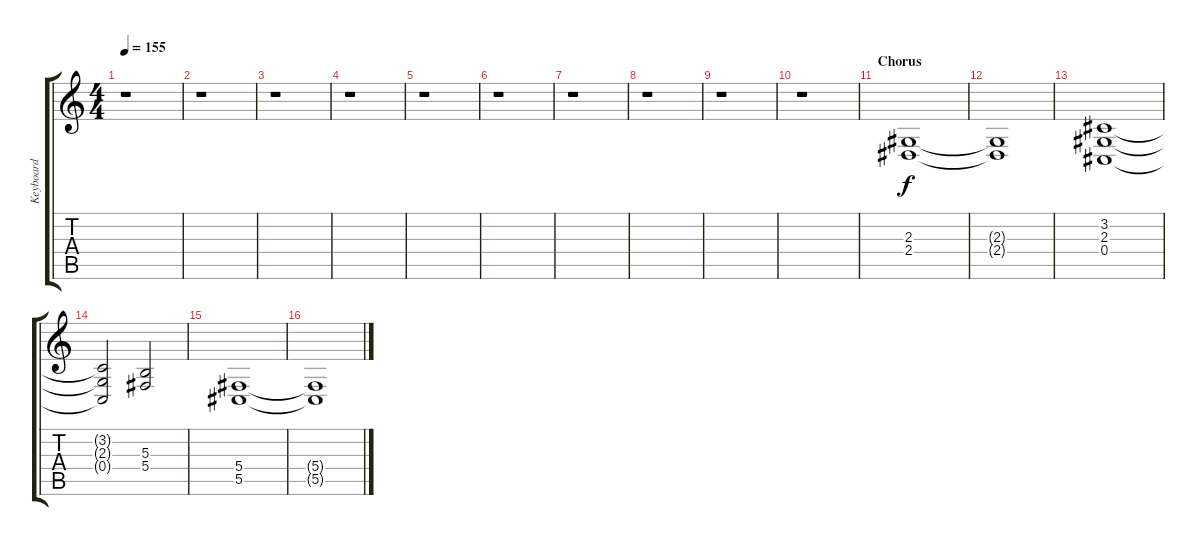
\track ("Keyboard" "Keyboard") {instrument synthvoice}
\staff {score tabs}
\tuning (Eb4 Bb3 Gb3 Db3 Ab2 Eb2) {hide}
\ts (4 4)
\tempo 155
\clef g2
\ks c
r.1{dy f} |
r.1 |
r.1 |
r.1 |
r.1 |
r.1 |
r.1 |
r.1 |
r.1 |
r.1 |
\section ("" "Chorus")
(2.3 2.4).1{volume 12} |
(2.3{t} 2.4{t}).1 |
(3.2 2.3 0.4).1 |
(3.2{t} 2.3{t} 0.4{t}).2 (5.3 5.4).2 |
(5.4 5.5).1 |
(5.4{t} 5.5{t}).1
